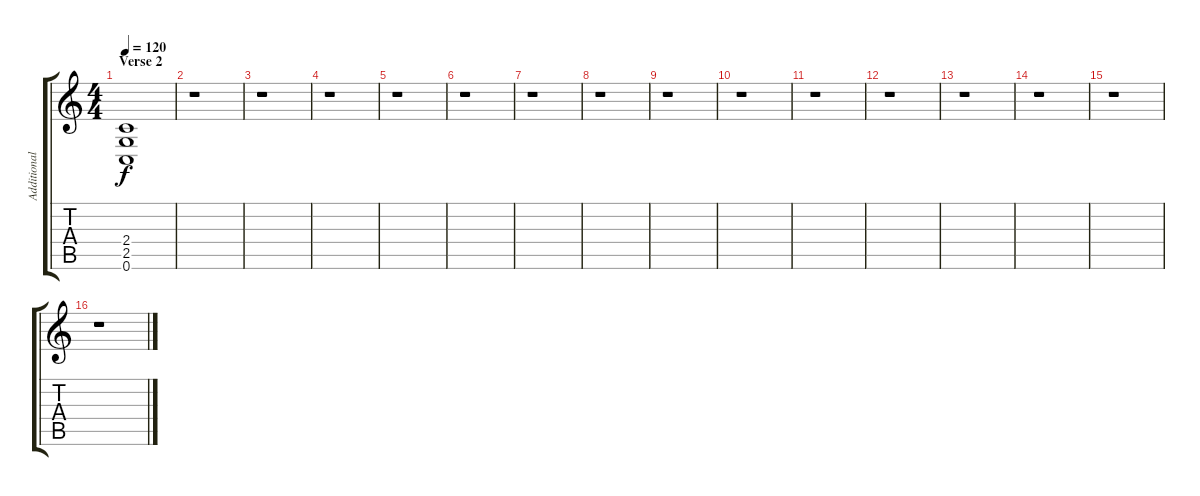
\track ("Additional Guitar" "Additional") {instrument electricguitarjazz}
\staff {score tabs}
\tuning (C4 G3 Eb3 Bb2 F2 C2) {hide}
\ts (4 4)
\section ("" "Verse 2")
\tempo 120
\clef g2
\ks c
(2.4 2.5 0.6).1{dy f volume 14 instrument fx1rain} |
r.1 |
r.1 |
r.1 |
r.1 |
r.1 |
r.1 |
r.1 |
r.1 |
r.1 |
r.1 |
r.1 |
r.1 |
r.1 |
r.1 |
r.1
